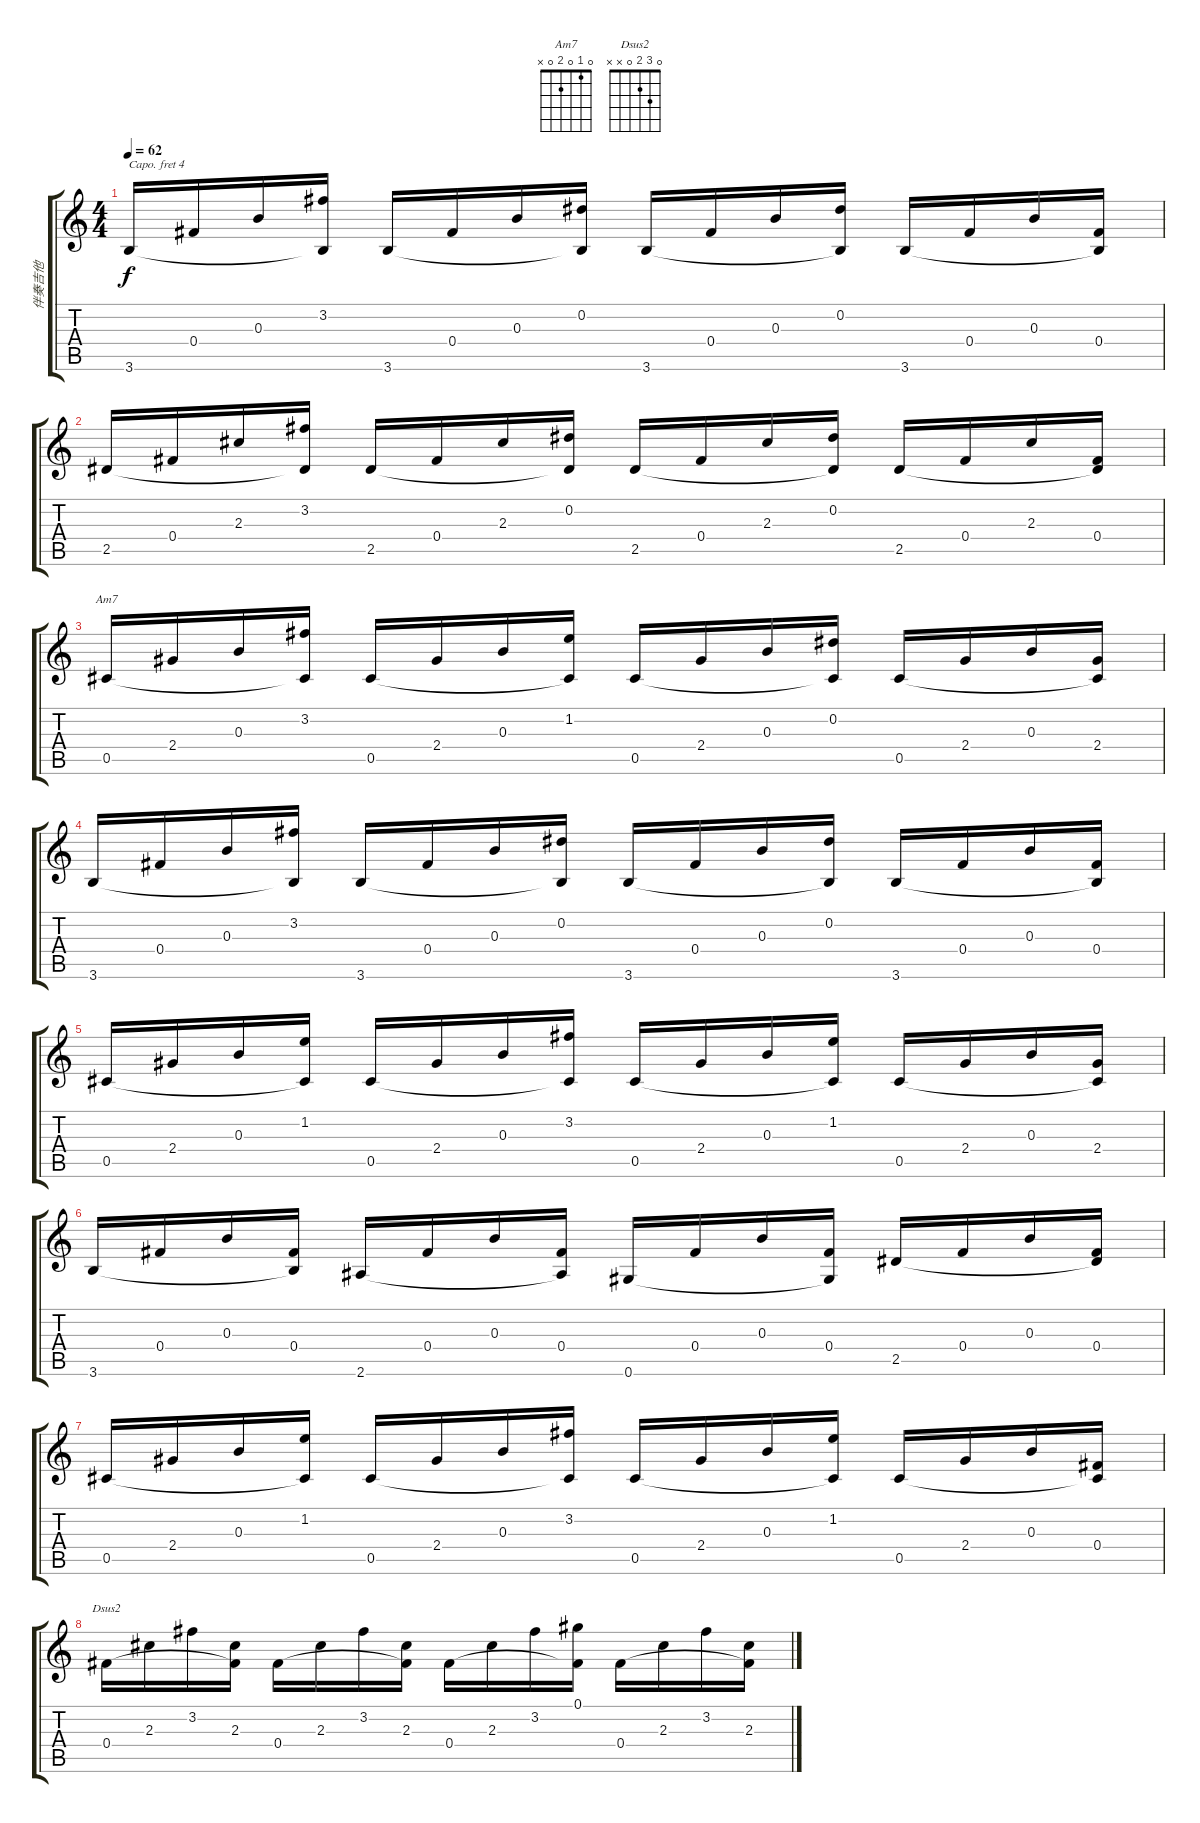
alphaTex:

\track ("伴奏吉他" "伴奏吉他") {instrument acousticguitarnylon}
\staff {score tabs}
\capo 4
\tuning (E4 B3 G3 D3 A2 E2) {hide}
\chord ("Am7" 0 1 0 2 0 x)
\chord ("Dsus2" 0 3 2 0 x x)
\ts (4 4)
\tempo 62
\clef g2
\ks c
3.6.16{dy f} 0.4.16 0.3.16 (3.2 3.6{t}).16 3.6.16 0.4.16 0.3.16 (0.2 3.6{t}).16 3.6.16 0.4.16 0.3.16 (0.2 3.6{t}).16 3.6.16 0.4.16 0.3.16 (0.4 3.6{t}).16 |
2.5.16 0.4.16 2.3.16 (3.2 2.5{t}).16 2.5.16 0.4.16 2.3.16 (0.2 2.5{t}).16 2.5.16 0.4.16 2.3.16 (0.2 2.5{t}).16 2.5.16 0.4.16 2.3.16 (0.4 2.5{t}).16 |
0.5.16{ch "Am7"} 2.4.16 0.3.16 (3.2 0.5{t}).16 0.5.16 2.4.16 0.3.16 (1.2 0.5{t}).16 0.5.16 2.4.16 0.3.16 (0.2 0.5{t}).16 0.5.16 2.4.16 0.3.16 (2.4 0.5{t}).16 |
3.6.16 0.4.16 0.3.16 (3.2 3.6{t}).16 3.6.16 0.4.16 0.3.16 (0.2 3.6{t}).16 3.6.16 0.4.16 0.3.16 (0.2 3.6{t}).16 3.6.16 0.4.16 0.3.16 (0.4 3.6{t}).16 |
0.5.16 2.4.16 0.3.16 (1.2 0.5{t}).16 0.5.16 2.4.16 0.3.16 (3.2 0.5{t}).16 0.5.16 2.4.16 0.3.16 (1.2 0.5{t}).16 0.5.16 2.4.16 0.3.16 (2.4 0.5{t}).16 |
3.6.16 0.4.16 0.3.16 (0.4 3.6{t}).16 2.6.16 0.4.16 0.3.16 (0.4 2.6{t}).16 0.6.16 0.4.16 0.3.16 (0.4 0.6{t}).16 2.5.16 0.4.16 0.3.16 (0.4 2.5{t}).16 |
0.5.16 2.4.16 0.3.16 (1.2 0.5{t}).16 0.5.16 2.4.16 0.3.16 (3.2 0.5{t}).16 0.5.16 2.4.16 0.3.16 (1.2 0.5{t}).16 0.5.16 2.4.16 0.3.16 (0.4 0.5{t}).16 |
0.4.16{ch "Dsus2"} 2.3.16 3.2.16 (2.3 0.4{t}).16 0.4.16 2.3.16 3.2.16 (2.3 0.4{t}).16 0.4.16 2.3.16 3.2.16 (0.1 0.4{t}).16 0.4.16 2.3.16 3.2.16 (2.3 0.4{t}).16
